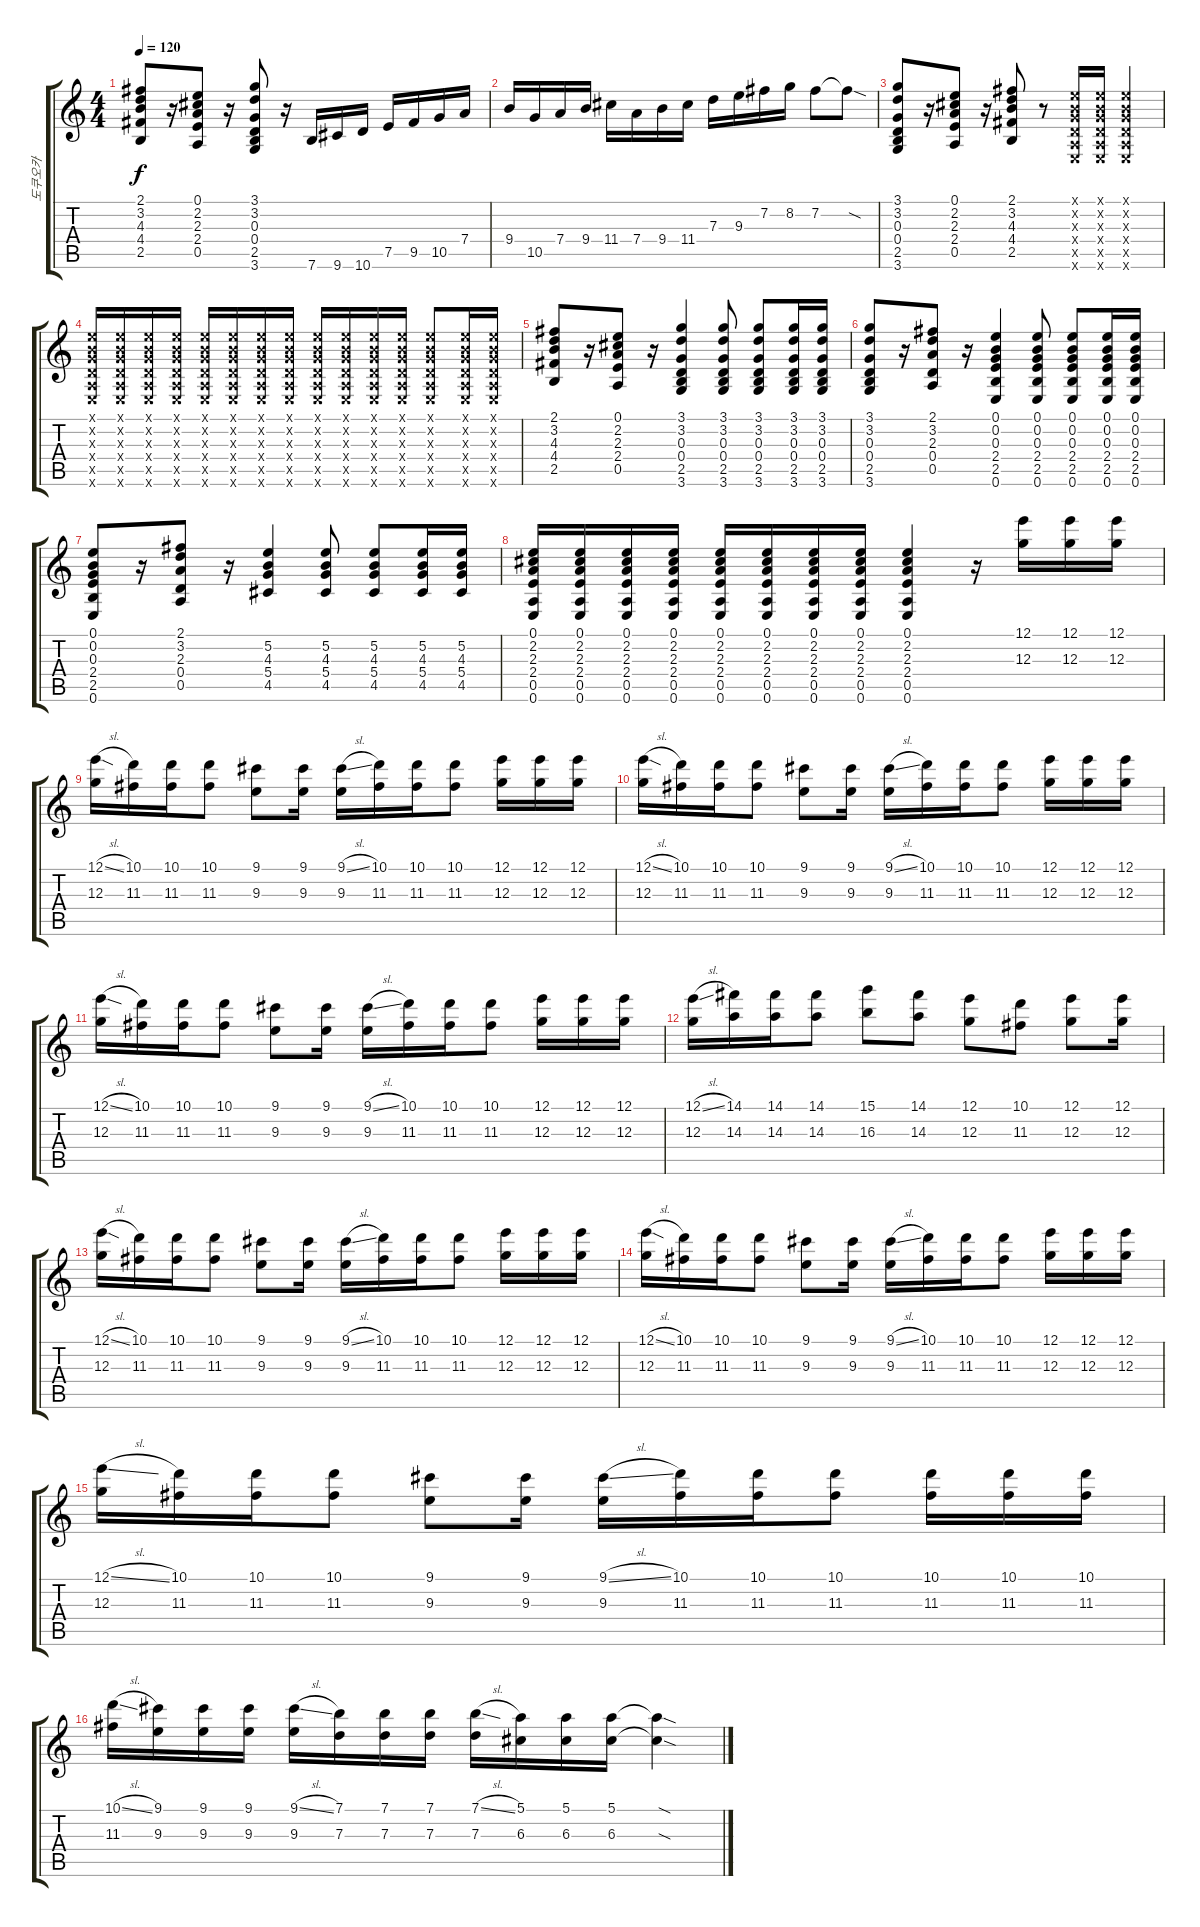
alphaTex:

\track ("도쿠오카" "도쿠오카") {instrument acousticguitarsteel}
\staff {score tabs}
\tuning (E4 B3 G3 D3 A2 E2) {hide}
\ts (4 4)
\tempo 120
\clef g2
\ks c
(2.1 3.2 4.3 4.4 2.5).8{dy f} r.16 (0.1 2.2 2.3 2.4 0.5).8 r.16 (3.1 3.2 0.3 0.4 2.5 3.6).8 r.16 7.6.16 9.6.16 10.6.16 7.5.16 9.5.16 10.5.16 7.4.16 |
9.4.16 10.5.16 7.4.16 9.4.16 11.4.16 7.4.16 9.4.16 11.4.16 7.3.16 9.3.16 7.2.16 8.2.16 7.2.8 7.2{sod t}.8 |
(3.1 3.2 0.3 0.4 2.5 3.6).8 r.16 (0.1 2.2 2.3 2.4 0.5).8 r.16 (2.1 3.2 4.3 4.4 2.5).8 r.8 (0.1{x} 0.2{x} 0.3{x} 0.4{x} 0.5{x} 0.6{x}).16 (0.1{x} 0.2{x} 0.3{x} 0.4{x} 0.5{x} 0.6{x}).16 (0.1{x} 0.2{x} 0.3{x} 0.4{x} 0.5{x} 0.6{x}).4 |
(0.1{x} 0.2{x} 0.3{x} 0.4{x} 0.5{x} 0.6{x}).16 (0.1{x} 0.2{x} 0.3{x} 0.4{x} 0.5{x} 0.6{x}).16 (0.1{x} 0.2{x} 0.3{x} 0.4{x} 0.5{x} 0.6{x}).16 (0.1{x} 0.2{x} 0.3{x} 0.4{x} 0.5{x} 0.6{x}).16 (0.1{x} 0.2{x} 0.3{x} 0.4{x} 0.5{x} 0.6{x}).16 (0.1{x} 0.2{x} 0.3{x} 0.4{x} 0.5{x} 0.6{x}).16 (0.1{x} 0.2{x} 0.3{x} 0.4{x} 0.5{x} 0.6{x}).16 (0.1{x} 0.2{x} 0.3{x} 0.4{x} 0.5{x} 0.6{x}).16 (0.1{x} 0.2{x} 0.3{x} 0.4{x} 0.5{x} 0.6{x}).16 (0.1{x} 0.2{x} 0.3{x} 0.4{x} 0.5{x} 0.6{x}).16 (0.1{x} 0.2{x} 0.3{x} 0.4{x} 0.5{x} 0.6{x}).16 (0.1{x} 0.2{x} 0.3{x} 0.4{x} 0.5{x} 0.6{x}).16 (0.1{x} 0.2{x} 0.3{x} 0.4{x} 0.5{x} 0.6{x}).8 (0.1{x} 0.2{x} 0.3{x} 0.4{x} 0.5{x} 0.6{x}).16 (0.1{x} 0.2{x} 0.3{x} 0.4{x} 0.5{x} 0.6{x}).16 |
(2.1 3.2 4.3 4.4 2.5).8 r.16 (0.1 2.2 2.3 2.4 0.5).8 r.16 (3.1 3.2 0.3 0.4 2.5 3.6).4 (3.1 3.2 0.3 0.4 2.5 3.6).8 (3.1 3.2 0.3 0.4 2.5 3.6).8 (3.1 3.2 0.3 0.4 2.5 3.6).16 (3.1 3.2 0.3 0.4 2.5 3.6).16 |
(3.1 3.2 0.3 0.4 2.5 3.6).8 r.16 (2.1 3.2 2.3 0.4 0.5).8 r.16 (0.1 0.2 0.3 2.4 2.5 0.6).4 (0.1 0.2 0.3 2.4 2.5 0.6).8 (0.1 0.2 0.3 2.4 2.5 0.6).8 (0.1 0.2 0.3 2.4 2.5 0.6).16 (0.1 0.2 0.3 2.4 2.5 0.6).16 |
(0.1 0.2 0.3 2.4 2.5 0.6).8 r.16 (2.1 3.2 2.3 0.4 0.5).8 r.16 (5.2 4.3 5.4 4.5).4 (5.2 4.3 5.4 4.5).8 (5.2 4.3 5.4 4.5).8 (5.2 4.3 5.4 4.5).16 (5.2 4.3 5.4 4.5).16 |
(0.1 2.2 2.3 2.4 0.5 0.6).16 (0.1 2.2 2.3 2.4 0.5 0.6).16 (0.1 2.2 2.3 2.4 0.5 0.6).16 (0.1 2.2 2.3 2.4 0.5 0.6).16 (0.1 2.2 2.3 2.4 0.5 0.6).16 (0.1 2.2 2.3 2.4 0.5 0.6).16 (0.1 2.2 2.3 2.4 0.5 0.6).16 (0.1 2.2 2.3 2.4 0.5 0.6).16 (0.1 2.2 2.3 2.4 0.5 0.6).4 r.16 (12.1 12.3).16 (12.1 12.3).16 (12.1 12.3).16 |
(12.1{sl} 12.3).16 (10.1 11.3).16 (10.1 11.3).16 (10.1 11.3).8 (9.1 9.3).8 (9.1 9.3).16 (9.1{sl} 9.3).16 (10.1 11.3).16 (10.1 11.3).16 (10.1 11.3).8 (12.1 12.3).16 (12.1 12.3).16 (12.1 12.3).16 |
(12.1{sl} 12.3).16 (10.1 11.3).16 (10.1 11.3).16 (10.1 11.3).8 (9.1 9.3).8 (9.1 9.3).16 (9.1{sl} 9.3).16 (10.1 11.3).16 (10.1 11.3).16 (10.1 11.3).8 (12.1 12.3).16 (12.1 12.3).16 (12.1 12.3).16 |
(12.1{sl} 12.3).16 (10.1 11.3).16 (10.1 11.3).16 (10.1 11.3).8 (9.1 9.3).8 (9.1 9.3).16 (9.1{sl} 9.3).16 (10.1 11.3).16 (10.1 11.3).16 (10.1 11.3).8 (12.1 12.3).16 (12.1 12.3).16 (12.1 12.3).16 |
(12.1{sl} 12.3).16 (14.1 14.3).16 (14.1 14.3).16 (14.1 14.3).8 (15.1 16.3).8 (14.1 14.3).8 (12.1 12.3).8 (10.1 11.3).8 (12.1 12.3).8 (12.1 12.3).16 |
(12.1{sl} 12.3).16 (10.1 11.3).16 (10.1 11.3).16 (10.1 11.3).8 (9.1 9.3).8 (9.1 9.3).16 (9.1{sl} 9.3).16 (10.1 11.3).16 (10.1 11.3).16 (10.1 11.3).8 (12.1 12.3).16 (12.1 12.3).16 (12.1 12.3).16 |
(12.1{sl} 12.3).16 (10.1 11.3).16 (10.1 11.3).16 (10.1 11.3).8 (9.1 9.3).8 (9.1 9.3).16 (9.1{sl} 9.3).16 (10.1 11.3).16 (10.1 11.3).16 (10.1 11.3).8 (12.1 12.3).16 (12.1 12.3).16 (12.1 12.3).16 |
(12.1{sl} 12.3).16 (10.1 11.3).16 (10.1 11.3).16 (10.1 11.3).8 (9.1 9.3).8 (9.1 9.3).16 (9.1{sl} 9.3).16 (10.1 11.3).16 (10.1 11.3).16 (10.1 11.3).8 (10.1 11.3).16 (10.1 11.3).16 (10.1 11.3).16 |
(10.1{sl} 11.3).16 (9.1 9.3).16 (9.1 9.3).16 (9.1 9.3).16 (9.1{sl} 9.3).16 (7.1 7.3).16 (7.1 7.3).16 (7.1 7.3).16 (7.1{sl} 7.3).16 (5.1 6.3).16 (5.1 6.3).16 (5.1 6.3).16 (5.1{sod t} 6.3{sod t}).4
